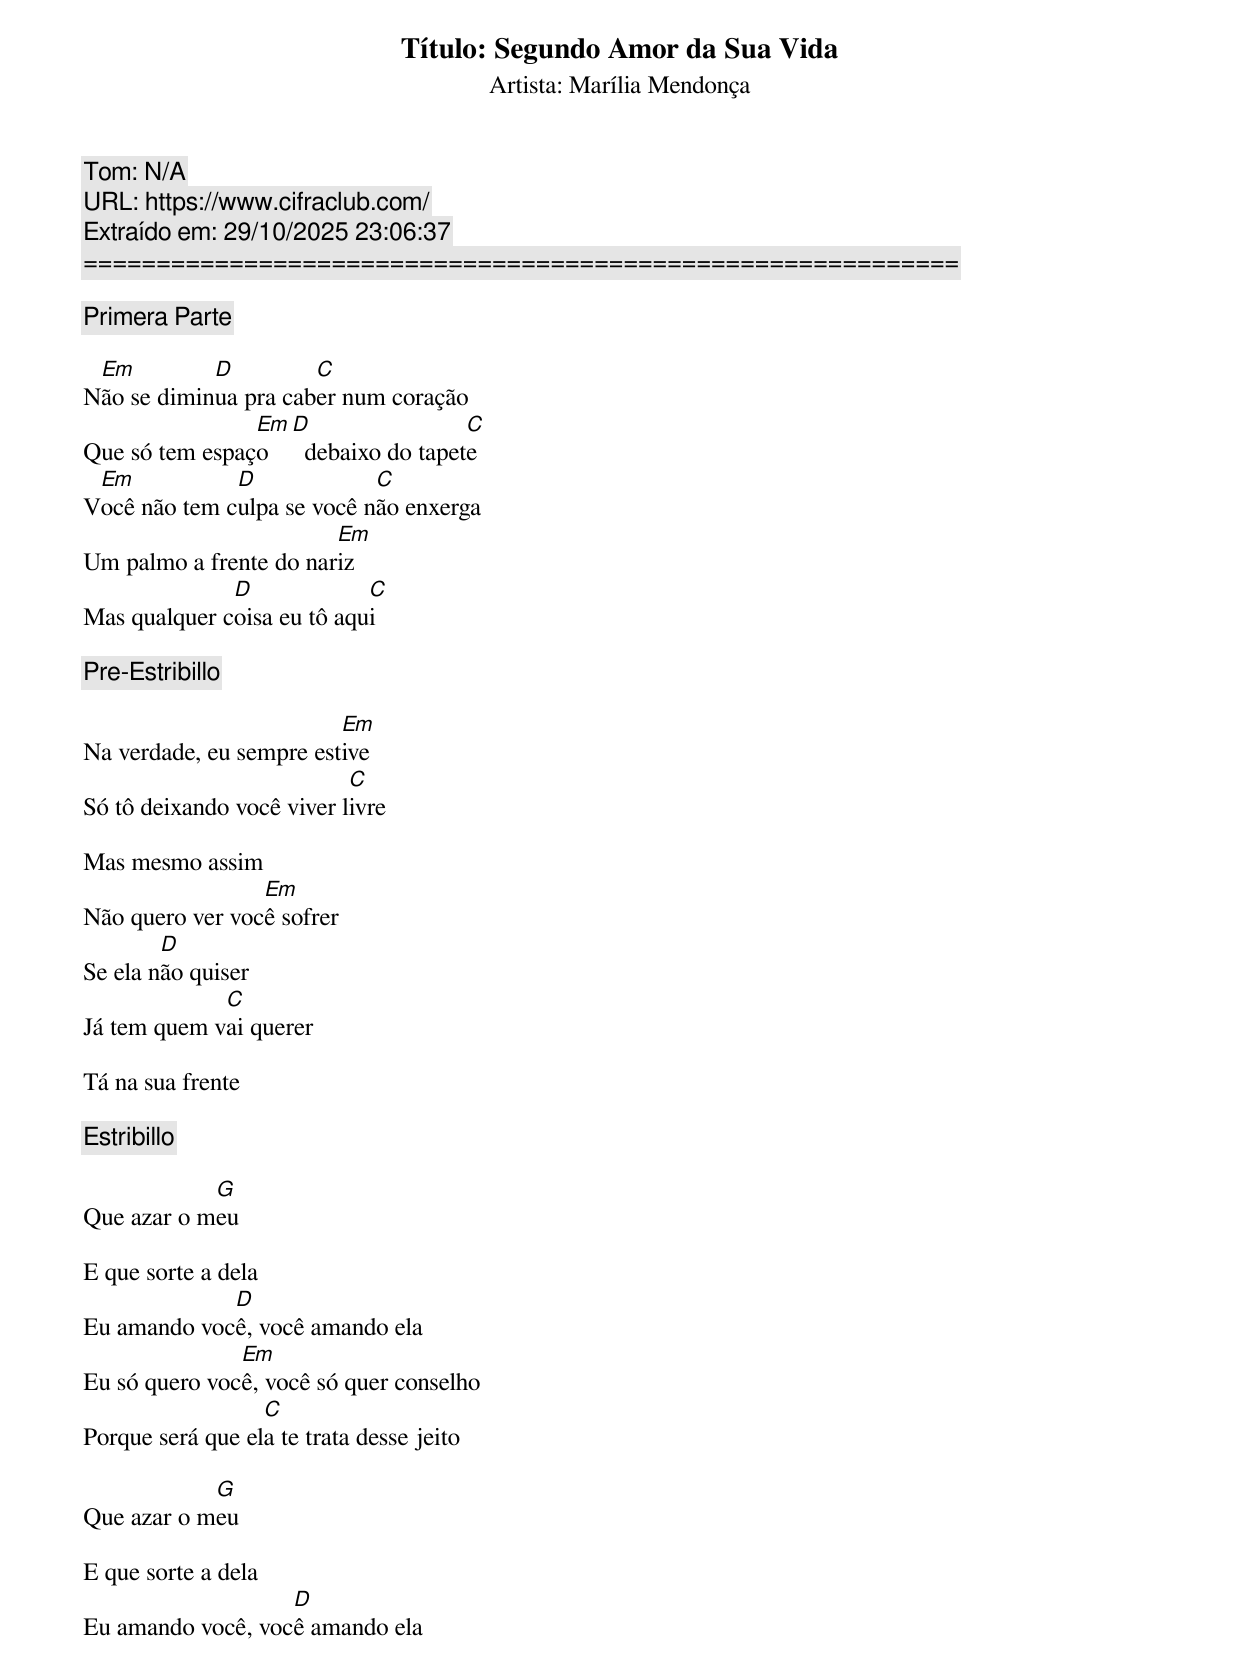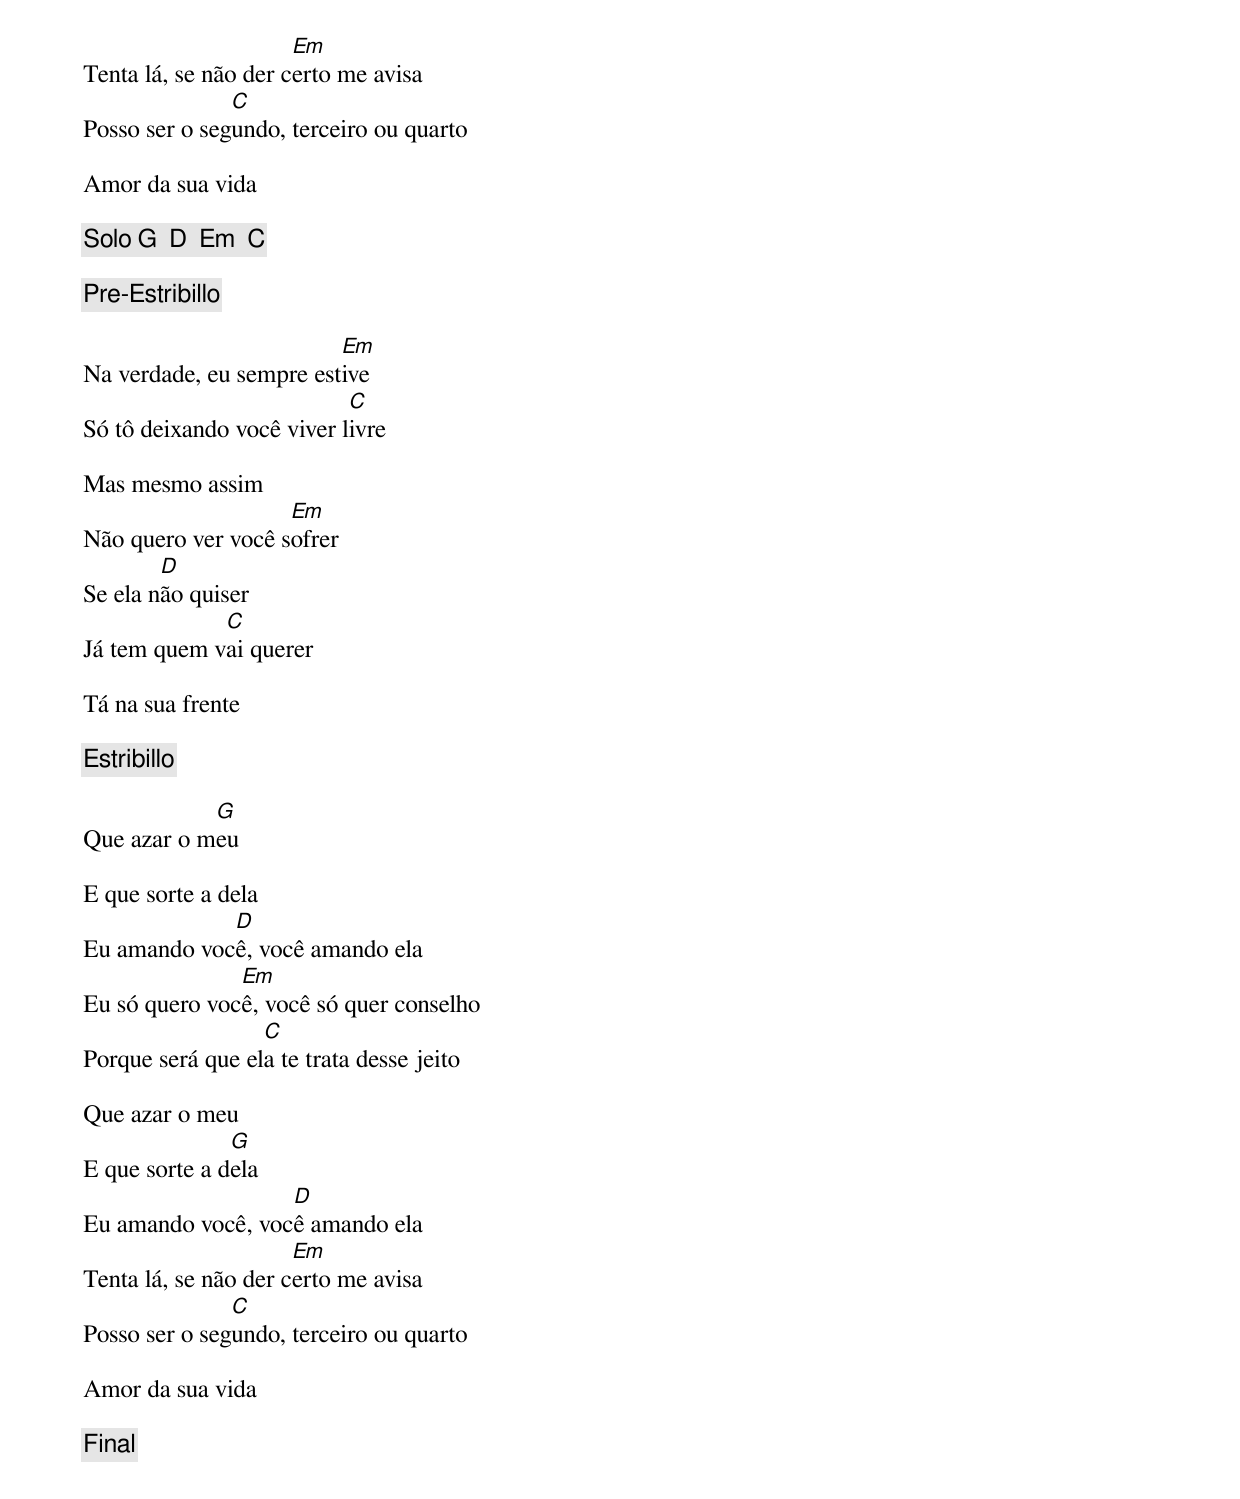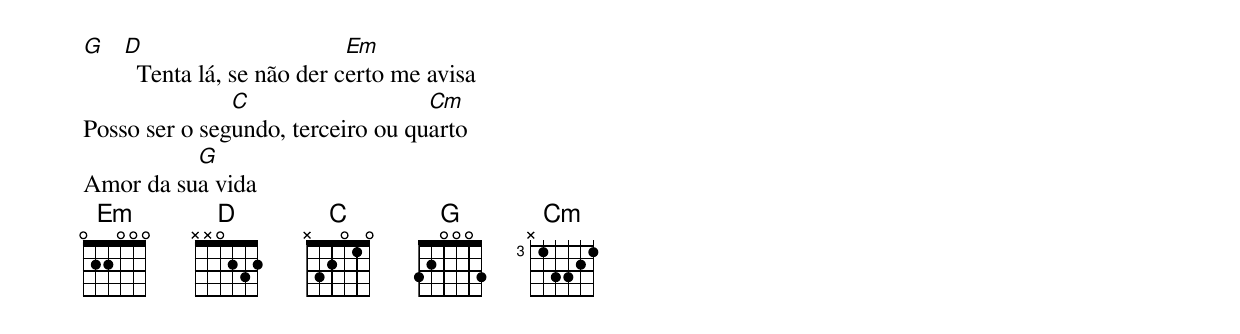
Título: Segundo Amor da Sua Vida
Artista: Marília Mendonça
Tom: N/A
URL: https://www.cifraclub.com/
Extraído em: 29/10/2025 23:06:37
============================================================

[Primera Parte]

 Em         D         C
Não se diminua pra caber num coração
                Em  D                 C
Que só tem espaço     debaixo do tapete
 Em           D             C
Você não tem culpa se você não enxerga
                        Em
Um palmo a frente do nariz
              D             C
Mas qualquer coisa eu tô aqui

[Pre-Estribillo]

                         Em
Na verdade, eu sempre estive
                           C
Só tô deixando você viver livre

Mas mesmo assim
                 Em
Não quero ver você sofrer
        D
Se ela não quiser
             C
Já tem quem vai querer

Tá na sua frente

[Estribillo]

            G
Que azar o meu

E que sorte a dela
             D
Eu amando você, você amando ela
               Em
Eu só quero você, você só quer conselho
                  C
Porque será que ela te trata desse jeito

            G
Que azar o meu

E que sorte a dela
                   D
Eu amando você, você amando ela
                      Em
Tenta lá, se não der certo me avisa
               C
Posso ser o segundo, terceiro ou quarto

Amor da sua vida

[Solo] G  D  Em  C

[Pre-Estribillo]

                         Em
Na verdade, eu sempre estive
                           C
Só tô deixando você viver livre

Mas mesmo assim
                    Em
Não quero ver você sofrer
        D
Se ela não quiser
             C
Já tem quem vai querer

Tá na sua frente

[Estribillo]

            G
Que azar o meu

E que sorte a dela
             D
Eu amando você, você amando ela
               Em
Eu só quero você, você só quer conselho
                  C
Porque será que ela te trata desse jeito

Que azar o meu
               G
E que sorte a dela
                   D
Eu amando você, você amando ela
                      Em
Tenta lá, se não der certo me avisa
               C
Posso ser o segundo, terceiro ou quarto

Amor da sua vida

[Final]

G  D                       Em
     Tenta lá, se não der certo me avisa
               C                   Cm
Posso ser o segundo, terceiro ou quarto
          G
Amor da sua vida
